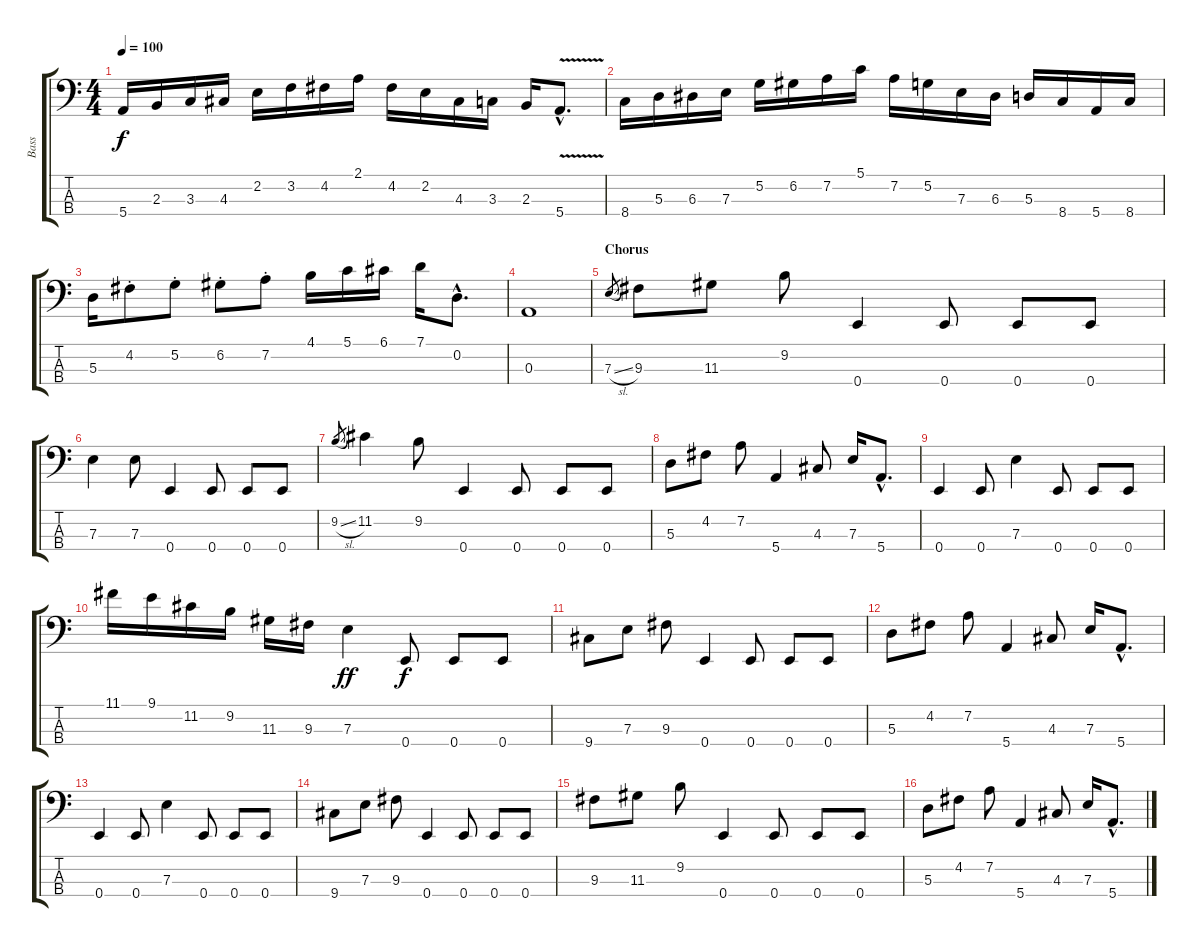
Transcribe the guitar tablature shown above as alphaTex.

\track ("Bass" "Bass") {instrument electricbassfinger}
\staff {score tabs}
\tuning (G2 D2 A1 E1) {hide}
\ts (4 4)
\tempo 100
\clef f4
\ks c
5.4.16{dy f} 2.3.16 3.3.16 4.3.16 2.2.16 3.2.16 4.2.16 2.1.16 4.2.16 2.2.16 4.3.16 3.3.16 2.3.16 5.4{v hac}.8{d} |
8.4.16 5.3.16 6.3.16 7.3.16 5.2.16 6.2.16 7.2.16 5.1.16 7.2.16 5.2.16 7.3.16 6.3.16 5.3.16 8.4.16 5.4.16 8.4.16 |
5.3.16 4.2{st}.8 5.2{st}.8 6.2{st}.8 7.2{st}.8 4.1.16 5.1.16 6.1.16 7.1.16 0.2{hac}.8{d} |
0.3.1 |
\section ("" "Chorus")
7.3{sl}.8{gr} 9.3.8 11.3.8 9.2.8 0.4.4 0.4.8 0.4.8 0.4.8 |
7.3.4 7.3.8 0.4.4 0.4.8 0.4.8 0.4.8 |
9.2{sl}.8{gr} 11.2.4 9.2.8 0.4.4 0.4.8 0.4.8 0.4.8 |
5.3.8 4.2.8 7.2.8 5.4.4 4.3.8 7.3.16 5.4{hac}.8{d} |
0.4.4 0.4.8 7.3.4 0.4.8 0.4.8 0.4.8 |
11.1.16 9.1.16 11.2.16 9.2.16 11.3.16 9.3.16 7.3.4{dy ff} 0.4.8{dy f} 0.4.8 0.4.8 |
9.4.8 7.3.8 9.3.8 0.4.4 0.4.8 0.4.8 0.4.8 |
5.3.8 4.2.8 7.2.8 5.4.4 4.3.8 7.3.16 5.4{hac}.8{d} |
0.4.4 0.4.8 7.3.4 0.4.8 0.4.8 0.4.8 |
9.4.8 7.3.8 9.3.8 0.4.4 0.4.8 0.4.8 0.4.8 |
9.3.8 11.3.8 9.2.8 0.4.4 0.4.8 0.4.8 0.4.8 |
5.3.8 4.2.8 7.2.8 5.4.4 4.3.8 7.3.16 5.4{hac}.8{d}
